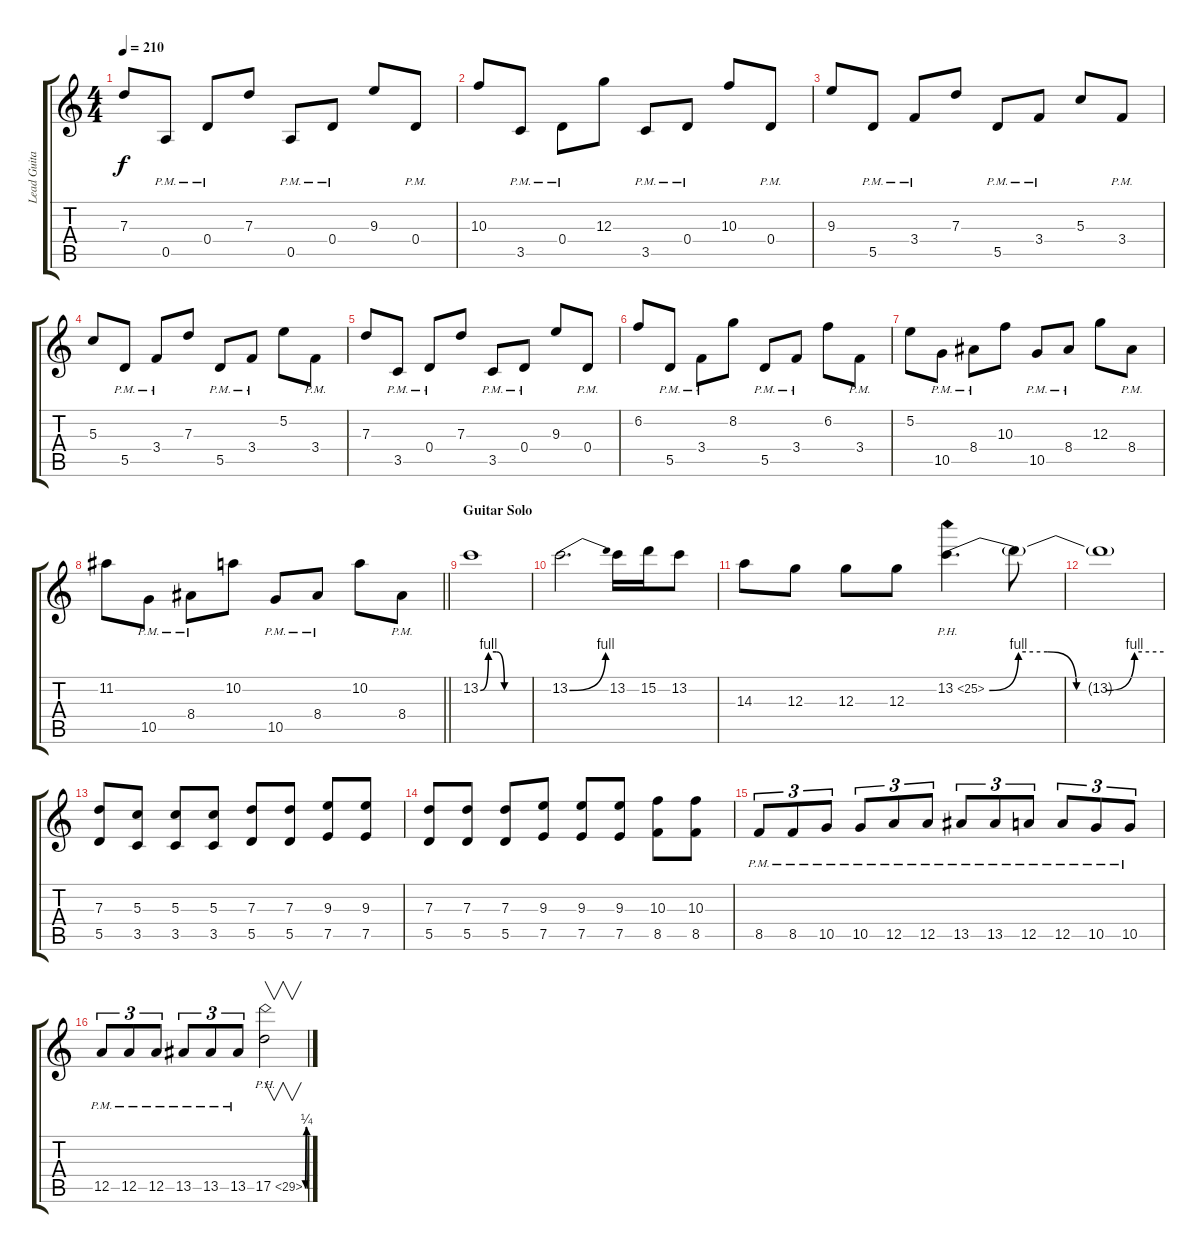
\track ("Lead Guitar" "Lead Guita") {instrument distortionguitar}
\staff {score tabs}
\tuning (E4 B3 G3 D3 A2 D2) {hide}
\ts (4 4)
\tempo 210
\clef g2
\ks c
7.3.8{dy f} 0.5{pm}.8 0.4{pm}.8 7.3.8 0.5{pm}.8 0.4{pm}.8 9.3.8 0.4{pm}.8 |
10.3.8 3.5{pm}.8 0.4{pm}.8 12.3.8 3.5{pm}.8 0.4{pm}.8 10.3.8 0.4{pm}.8 |
9.3.8 5.5{pm}.8 3.4{pm}.8 7.3.8 5.5{pm}.8 3.4{pm}.8 5.3.8 3.4{pm}.8 |
5.3.8 5.5{pm}.8 3.4{pm}.8 7.3.8 5.5{pm}.8 3.4{pm}.8 5.2.8 3.4{pm}.8 |
7.3.8 3.5{pm}.8 0.4{pm}.8 7.3.8 3.5{pm}.8 0.4{pm}.8 9.3.8 0.4{pm}.8 |
6.2.8 5.5{pm}.8 3.4{pm}.8 8.2.8 5.5{pm}.8 3.4{pm}.8 6.2.8 3.4{pm}.8 |
5.2.8 10.5{pm}.8 8.4{pm}.8 10.3.8 10.5{pm}.8 8.4{pm}.8 12.3.8 8.4{pm}.8 |
\barLineRight lightlight
11.2.8 10.5{pm}.8 8.4{pm}.8 10.2.8 10.5{pm}.8 8.4{pm}.8 10.2.8 8.4{pm}.8 |
\section ("" "Guitar Solo")
13.2{be (custom 0 0 10 4 20 4 30 0 60 0)}.1 |
13.2{be (bend 0 0 60 4)}.2{d} 13.2.16 15.2.16 13.2.8 |
14.3.8 12.3.8 12.3.8 12.3.8 13.2{be (custom 0 0 10 4 20 4 30 0 40 0 50 4 60 4) ph 12}.4{d} 13.2{t}.8 |
13.2{t}.1 |
(7.3 5.5).8 (5.3 3.5).8 (5.3 3.5).8 (5.3 3.5).8 (7.3 5.5).8 (7.3 5.5).8 (9.3 7.5).8 (9.3 7.5).8 |
(7.3 5.5).8 (7.3 5.5).8 (7.3 5.5).8 (9.3 7.5).8 (9.3 7.5).8 (9.3 7.5).8 (10.3 8.5).8 (10.3 8.5).8 |
8.5{pm}.8{tu (3 2)} 8.5{pm}.8{tu (3 2)} 10.5{pm}.8{tu (3 2)} 10.5{pm}.8{tu (3 2)} 12.5{pm}.8{tu (3 2)} 12.5{pm}.8{tu (3 2)} 13.5{pm}.8{tu (3 2)} 13.5{pm}.8{tu (3 2)} 12.5{pm}.8{tu (3 2)} 12.5{pm}.8{tu (3 2)} 10.5{pm}.8{tu (3 2)} 10.5{pm}.8{tu (3 2)} |
12.5{pm}.8{tu (3 2)} 12.5{pm}.8{tu (3 2)} 12.5{pm}.8{tu (3 2)} 13.5{pm}.8{tu (3 2)} 13.5{pm}.8{tu (3 2)} 13.5{pm}.8{tu (3 2)} 17.5{be (custom 0 0 10 1 20 1 30 0 60 0) ph 12}.2{v}
